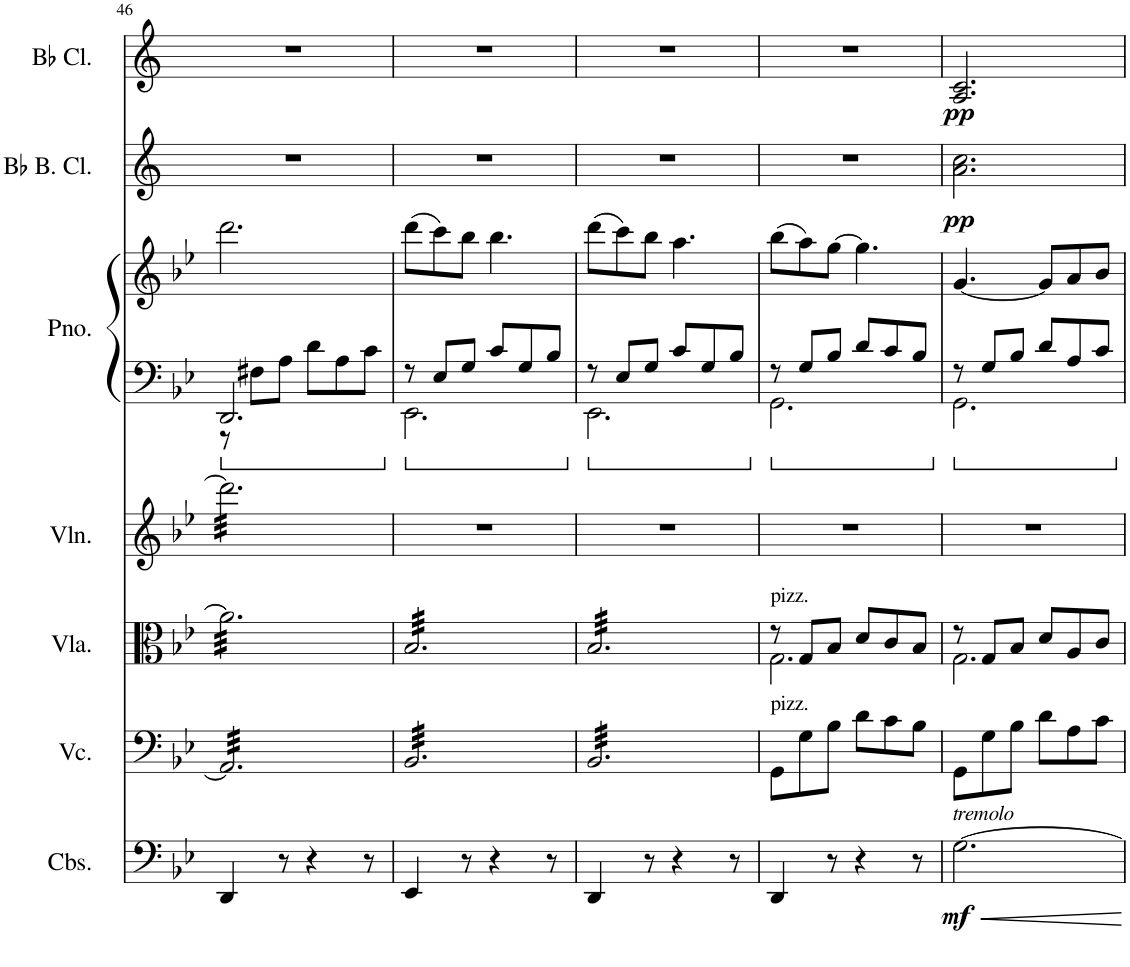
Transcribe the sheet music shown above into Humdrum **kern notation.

**kern	**dynam	**kern	**kern	**kern	**kern	**kern	**kern	**dynam	**kern	**dynam
*part7	*part7	*part6	*part5	*part4	*part3	*part3	*part2	*part2	*part1	*part1
*staff8	*staff8	*staff7	*staff6	*staff5	*staff4	*staff3	*staff2	*staff2	*staff1	*staff1
*I"Contrabasses	*	*I"Violoncello	*I"Viola	*I"Violin	*I"Piano	*	*I"Bb Bass Clarinet	*	*I"Bb Clarinet	*
*I'Cbs.	*	*I'Vc.	*I'Vla.	*I'Vln.	*I'Pno.	*	*I'Bb B. Cl.	*	*I'Bb Cl.	*
!!LO:PB:g=z
*clefF4	*	*clefF4	*clefC3	*clefG2	*clefF4	*clefG2	*clefG2	*	*clefG2	*
*Trd7c12	*	*	*	*	*	*	*Trd8c14	*	*Trd1c2	*
*k[b-e-]	*	*k[b-e-]	*k[b-e-]	*k[b-e-]	*k[b-e-]	*k[b-e-]	*k[]	*	*k[]	*
*M6/8	*	*M6/8	*M6/8	*M6/8	*M6/8	*M6/8	*M6/8	*	*M6/8	*
=46	=46	=46	=46	=46	=46	=46	=46	=46	=46	=46
*	*	*	*	*	*^	*	*	*	*	*
*	*	*tremolo	*	*	*	*	*	*	*	*	*
*	*	*	*tremolo	*	*	*	*	*	*	*	*
*	*	*	*	*tremolo	*	*	*	*	*	*	*
4DD/	.	32AA/]LLL	32a\]LLL	32ddd\]LLL	2.DD/	8r	2.ddd\	2.r	.	2.r	.
.	.	32AA/	32a\	32ddd\	.	.	.	.	.	.	.
.	.	32AA/	32a\	32ddd\	.	.	.	.	.	.	.
.	.	32AA/	32a\	32ddd\	.	.	.	.	.	.	.
.	.	32AA/	32a\	32ddd\	.	8F#X\L	.	.	.	.	.
.	.	32AA/	32a\	32ddd\	.	.	.	.	.	.	.
.	.	32AA/	32a\	32ddd\	.	.	.	.	.	.	.
.	.	32AA/	32a\	32ddd\	.	.	.	.	.	.	.
8r	.	32AA/	32a\	32ddd\	.	8A\J	.	.	.	.	.
.	.	32AA/	32a\	32ddd\	.	.	.	.	.	.	.
.	.	32AA/	32a\	32ddd\	.	.	.	.	.	.	.
.	.	32AA/	32a\	32ddd\	.	.	.	.	.	.	.
4r	.	32AA/	32a\	32ddd\	.	8d\L	.	.	.	.	.
.	.	32AA/	32a\	32ddd\	.	.	.	.	.	.	.
.	.	32AA/	32a\	32ddd\	.	.	.	.	.	.	.
.	.	32AA/	32a\	32ddd\	.	.	.	.	.	.	.
.	.	32AA/	32a\	32ddd\	.	8A\	.	.	.	.	.
.	.	32AA/	32a\	32ddd\	.	.	.	.	.	.	.
.	.	32AA/	32a\	32ddd\	.	.	.	.	.	.	.
.	.	32AA/	32a\	32ddd\	.	.	.	.	.	.	.
8r	.	32AA/	32a\	32ddd\	.	8c\J	.	.	.	.	.
.	.	32AA/	32a\	32ddd\	.	.	.	.	.	.	.
.	.	32AA/	32a\	32ddd\	.	.	.	.	.	.	.
.	.	32AA/JJJ	32a\JJJ	32ddd\JJJ	.	.	.	.	.	.	.
*	*	*	*	*Xtremolo	*	*	*	*	*	*	*
=47	=47	=47	=47	=47	=47	=47	=47	=47	=47	=47	=47
4EE-/	.	32BB-/LLL	32B-/LLL	2.r	8r	2.EE-\	(>8ddd\L	2.r	.	2.r	.
.	.	32BB-/	32B-/	.	.	.	.	.	.	.	.
.	.	32BB-/	32B-/	.	.	.	.	.	.	.	.
.	.	32BB-/	32B-/	.	.	.	.	.	.	.	.
.	.	32BB-/	32B-/	.	8E-/L	.	8ccc\)	.	.	.	.
.	.	32BB-/	32B-/	.	.	.	.	.	.	.	.
.	.	32BB-/	32B-/	.	.	.	.	.	.	.	.
.	.	32BB-/	32B-/	.	.	.	.	.	.	.	.
8r	.	32BB-/	32B-/	.	8G/J	.	8bb-\J	.	.	.	.
.	.	32BB-/	32B-/	.	.	.	.	.	.	.	.
.	.	32BB-/	32B-/	.	.	.	.	.	.	.	.
.	.	32BB-/	32B-/	.	.	.	.	.	.	.	.
4r	.	32BB-/	32B-/	.	8c/L	.	4.bb-\	.	.	.	.
.	.	32BB-/	32B-/	.	.	.	.	.	.	.	.
.	.	32BB-/	32B-/	.	.	.	.	.	.	.	.
.	.	32BB-/	32B-/	.	.	.	.	.	.	.	.
.	.	32BB-/	32B-/	.	8G/	.	.	.	.	.	.
.	.	32BB-/	32B-/	.	.	.	.	.	.	.	.
.	.	32BB-/	32B-/	.	.	.	.	.	.	.	.
.	.	32BB-/	32B-/	.	.	.	.	.	.	.	.
8r	.	32BB-/	32B-/	.	8B-/J	.	.	.	.	.	.
.	.	32BB-/	32B-/	.	.	.	.	.	.	.	.
.	.	32BB-/	32B-/	.	.	.	.	.	.	.	.
.	.	32BB-/JJJ	32B-/JJJ	.	.	.	.	.	.	.	.
=48	=48	=48	=48	=48	=48	=48	=48	=48	=48	=48	=48
4DD/	.	32BB-/LLL	32B-/LLL	2.r	8r	2.EE-\	(>8ddd\L	2.r	.	2.r	.
.	.	32BB-/	32B-/	.	.	.	.	.	.	.	.
.	.	32BB-/	32B-/	.	.	.	.	.	.	.	.
.	.	32BB-/	32B-/	.	.	.	.	.	.	.	.
.	.	32BB-/	32B-/	.	8E-/L	.	8ccc\)	.	.	.	.
.	.	32BB-/	32B-/	.	.	.	.	.	.	.	.
.	.	32BB-/	32B-/	.	.	.	.	.	.	.	.
.	.	32BB-/	32B-/	.	.	.	.	.	.	.	.
8r	.	32BB-/	32B-/	.	8G/J	.	8bb-\J	.	.	.	.
.	.	32BB-/	32B-/	.	.	.	.	.	.	.	.
.	.	32BB-/	32B-/	.	.	.	.	.	.	.	.
.	.	32BB-/	32B-/	.	.	.	.	.	.	.	.
4r	.	32BB-/	32B-/	.	8c/L	.	4.aa\	.	.	.	.
.	.	32BB-/	32B-/	.	.	.	.	.	.	.	.
.	.	32BB-/	32B-/	.	.	.	.	.	.	.	.
.	.	32BB-/	32B-/	.	.	.	.	.	.	.	.
.	.	32BB-/	32B-/	.	8G/	.	.	.	.	.	.
.	.	32BB-/	32B-/	.	.	.	.	.	.	.	.
.	.	32BB-/	32B-/	.	.	.	.	.	.	.	.
.	.	32BB-/	32B-/	.	.	.	.	.	.	.	.
8r	.	32BB-/	32B-/	.	8B-/J	.	.	.	.	.	.
.	.	32BB-/	32B-/	.	.	.	.	.	.	.	.
.	.	32BB-/	32B-/	.	.	.	.	.	.	.	.
.	.	32BB-/JJJ	32B-/JJJ	.	.	.	.	.	.	.	.
*	*	*	*Xtremolo	*	*	*	*	*	*	*	*
*	*	*Xtremolo	*	*	*	*	*	*	*	*	*
=49	=49	=49	=49	=49	=49	=49	=49	=49	=49	=49	=49
*	*	*	*^	*	*	*	*	*	*	*	*
!	!	!	!LO:TX:a:t=pizz.	!	!	!	!	!	!	!	!	!
!	!	!LO:TX:a:t=pizz.	!	!	!	!	!	!	!	!	!	!
4DD/	.	8GG\L	8r	2.G\	2.r	8r	2.GG\	(>8bb-\L	2.r	.	2.r	.
.	.	8G\	8G/L	.	.	8G/L	.	8aa\)	.	.	.	.
8r	.	8B-\J	8B-/J	.	.	8B-/J	.	[8gg\J	.	.	.	.
4r	.	8d\L	8d/L	.	.	8d/L	.	4.gg\]	.	.	.	.
.	.	8c\	8c/	.	.	8c/	.	.	.	.	.	.
8r	.	8B-\J	8B-/J	.	.	8B-/J	.	.	.	.	.	.
=50	=50	=50	=50	=50	=50	=50	=50	=50	=50	=50	=50	=50
!LO:TX:a:i:t=tremolo	!	!	!	!	!	!	!	!	!	!	!	!
!	!LO:DY:b	!	!	!	!	!	!	!	!	!LO:DY:b	!	!LO:DY:b
[2.G\	mf	8GG\L	8r	2.G\	2.r	8r	2.GG\	[4.g/	2.a\ 2.cc\	pp	2.A/ 2.c/	pp
.	.	8G\	8G/L	.	.	8G/L	.	.	.	.	.	.
.	.	8B-\J	8B-/J	.	.	8B-/J	.	.	.	.	.	.
.	.	8d\L	8d/L	.	.	8d/L	.	8g/L]	.	.	.	.
.	.	8A\	8A/	.	.	8A/	.	8a/	.	.	.	.
.	.	8c\J	8c/J	.	.	8c/J	.	8b-/J	.	.	.	.
*	*	*	*v	*v	*	*v	*v	*	*	*	*	*
=	=	=	=	=	=	=	=	=	=	=
*-	*-	*-	*-	*-	*-	*-	*-	*-	*-	*-
